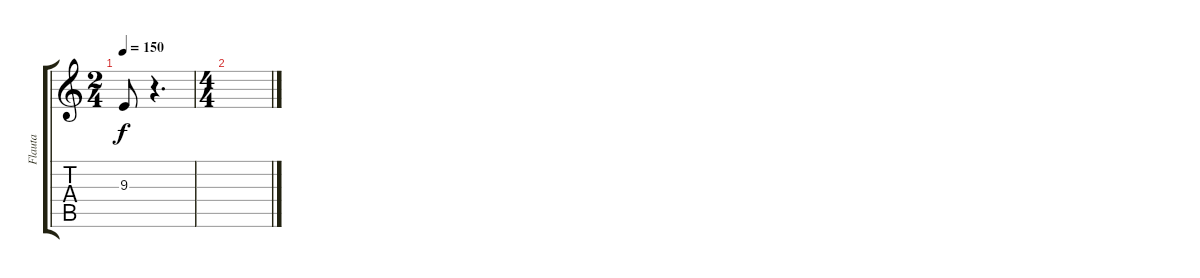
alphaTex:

\track ("Flauta" "Flauta") {instrument panflute}
\staff {score tabs}
\tuning (E4 B3 G3 D3 A2 E2) {hide}
\ts (2 4)
\tempo 150
\clef g2
\ks c
9.3.8{dy f} r.4{d} |
\ts (4 4)
